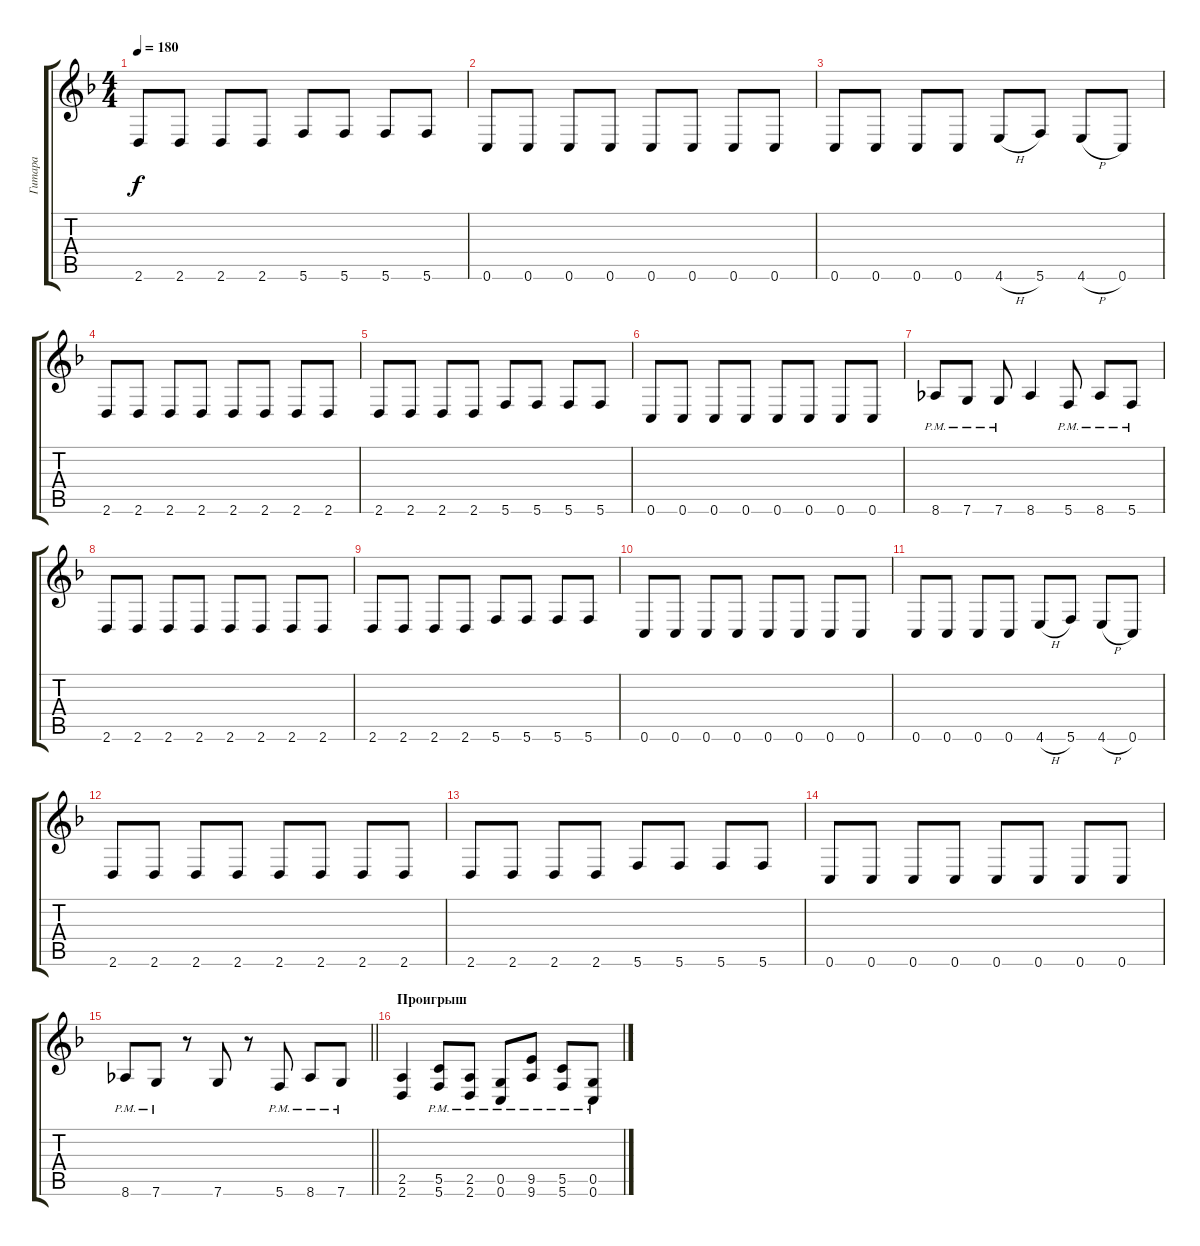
\track ("Гитара" "Гитара") {instrument distortionguitar}
\staff {score tabs}
\tuning (D4 A3 F3 C3 G2 C2) {hide}
\ts (4 4)
\tempo 180
\clef g2
\ks dminor
2.6.8{dy f} 2.6.8 2.6.8 2.6.8 5.6.8 5.6.8 5.6.8 5.6.8 |
0.6.8 0.6.8 0.6.8 0.6.8 0.6.8 0.6.8 0.6.8 0.6.8 |
0.6.8 0.6.8 0.6.8 0.6.8 4.6{h}.8 5.6.8 4.6{h}.8 0.6.8 |
2.6.8 2.6.8 2.6.8 2.6.8 2.6.8 2.6.8 2.6.8 2.6.8 |
2.6.8 2.6.8 2.6.8 2.6.8 5.6.8 5.6.8 5.6.8 5.6.8 |
0.6.8 0.6.8 0.6.8 0.6.8 0.6.8 0.6.8 0.6.8 0.6.8 |
8.6{pm}.8 7.6{pm}.8 7.6{pm}.8 8.6.4 5.6{pm}.8 8.6{pm}.8 5.6{pm}.8 |
2.6.8 2.6.8 2.6.8 2.6.8 2.6.8 2.6.8 2.6.8 2.6.8 |
2.6.8 2.6.8 2.6.8 2.6.8 5.6.8 5.6.8 5.6.8 5.6.8 |
0.6.8 0.6.8 0.6.8 0.6.8 0.6.8 0.6.8 0.6.8 0.6.8 |
0.6.8 0.6.8 0.6.8 0.6.8 4.6{h}.8 5.6.8 4.6{h}.8 0.6.8 |
2.6.8 2.6.8 2.6.8 2.6.8 2.6.8 2.6.8 2.6.8 2.6.8 |
2.6.8 2.6.8 2.6.8 2.6.8 5.6.8 5.6.8 5.6.8 5.6.8 |
0.6.8 0.6.8 0.6.8 0.6.8 0.6.8 0.6.8 0.6.8 0.6.8 |
\barLineRight lightlight
8.6{pm}.8 7.6{pm}.8 r.8 7.6.8 r.8 5.6{pm}.8 8.6{pm}.8 7.6{pm}.8 |
\section ("" "Проигрыш")
(2.5 2.6).4 (5.5{pm} 5.6{pm}).8 (2.5{pm} 2.6{pm}).8 (0.5{pm} 0.6{pm}).8 (9.5{pm} 9.6{pm}).8 (5.5{pm} 5.6{pm}).8 (0.5{pm} 0.6{pm}).8
